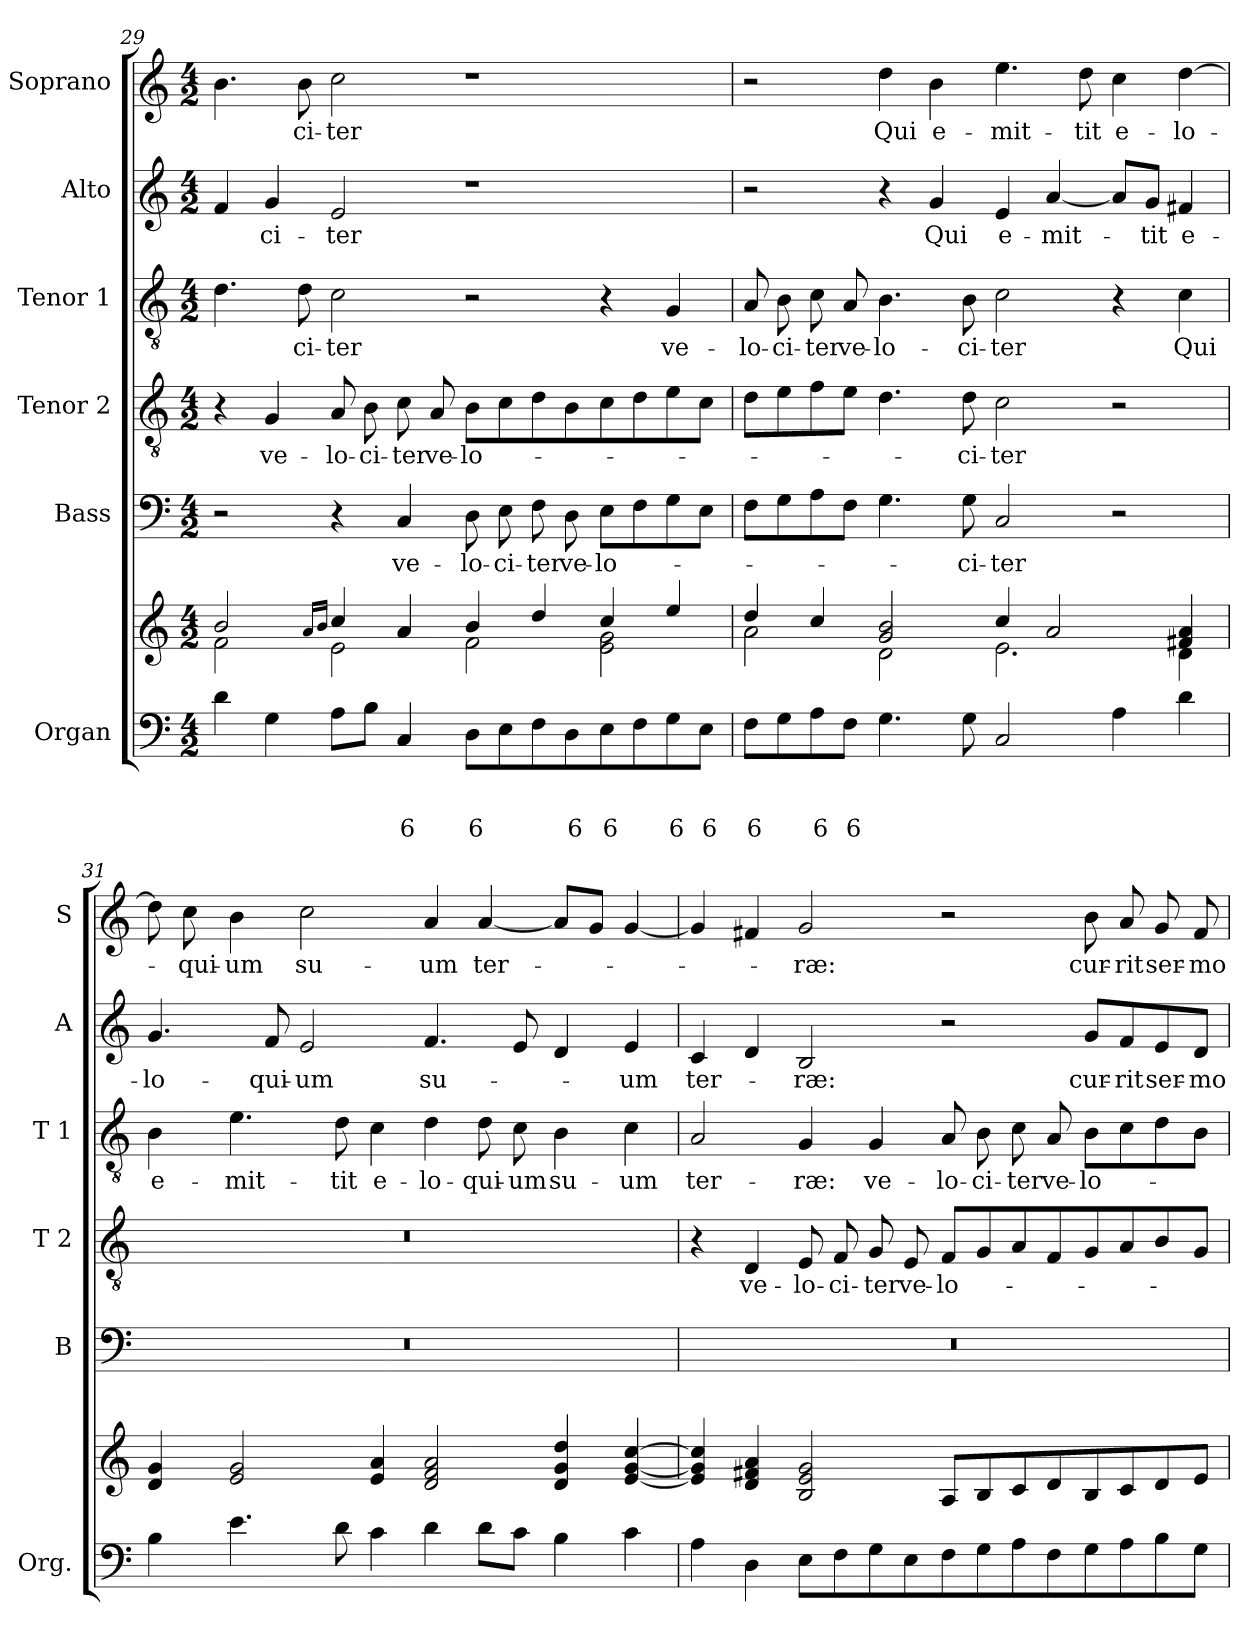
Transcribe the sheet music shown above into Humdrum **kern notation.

**kern	**text	**text	**text	**kern	**kern	**text	**kern	**text	**kern	**text	**kern	**text	**kern	**text
*part6	*part6	*part6	*part6	*part6	*part5	*part5	*part4	*part4	*part3	*part3	*part2	*part2	*part1	*part1
*staff7	*staff7	*staff7	*staff7	*staff6	*staff5	*staff5	*staff4	*staff4	*staff3	*staff3	*staff2	*staff2	*staff1	*staff1
*I"Organ	*	*	*	*	*I"Bass	*	*I"Tenor 2	*	*I"Tenor 1	*	*I"Alto	*	*I"Soprano	*
*I'Org.	*	*	*	*	*I'B	*	*I'T 2	*	*I'T 1	*	*I'A	*	*I'S	*
*clefF4	*	*	*	*clefG2	*clefF4	*	*clefGv2	*	*clefGv2	*	*clefG2	*	*clefG2	*
*k[]	*	*	*	*k[]	*k[]	*	*k[]	*	*k[]	*	*k[]	*	*k[]	*
*C:	*	*	*	*C:	*C:	*	*C:	*	*C:	*	*C:	*	*C:	*
*M4/2	*	*	*	*M4/2	*M4/2	*	*M4/2	*	*M4/2	*	*M4/2	*	*M4/2	*
=29	=29	=29	=29	=29	=29	=29	=29	=29	=29	=29	=29	=29	=29	=29
*	*	*	*	*^	*	*	*	*	*	*	*	*	*	*
4d\	.	.	.	2b!/	2f!\	2r	.	4r	.	4.d\	.	4f/	.	4.b\	.
!	!	!	!	!	!	!	!	!	!LO:LY:b	!	!	!	!LO:LY:b	!	!
4G\	.	.	.	.	.	.	.	4G/	ve-	.	.	4g/	-ci-	.	.
!	!	!	!	!	!	!	!	!	!	!	!LO:LY:b	!	!	!	!LO:LY:b
.	.	.	.	.	.	.	.	.	.	8d\	-ci-	.	.	8b\	-ci-
.	.	.	.	16qa/LL	.	.	.	.	.	.	.	.	.	.	.
.	.	.	.	16qb/JJ	.	.	.	.	.	.	.	.	.	.	.
!	!	!	!	!	!	!	!	!	!LO:LY:b	!	!LO:LY:b	!	!LO:LY:b	!	!LO:LY:b
8A\L	.	.	.	4cc!/	2e!\	4r	.	8A/	-lo-	2c\	-ter	2e/	-ter	2cc\	-ter
!	!	!	!	!	!	!	!	!	!LO:LY:b	!	!	!	!	!	!
8B\J	.	.	.	.	.	.	.	8B\	-ci-	.	.	.	.	.	.
!	!	!	!LO:LY:b	!	!	!	!LO:LY:b	!	!LO:LY:b	!	!	!	!	!	!
4C/	.	.	6	4a!/	.	4C/	ve-	8c\	-ter	.	.	.	.	.	.
!	!	!	!	!	!	!	!	!	!LO:LY:b	!	!	!	!	!	!
.	.	.	.	.	.	.	.	8A/	ve-	.	.	.	.	.	.
!	!	!	!LO:LY:b	!	!	!	!LO:LY:b	!	!LO:LY:b	!	!	!	!	!	!
8D\L	.	.	6	4b!/	2f!\	8D\	-lo-	8B\L	-lo-	2r	.	1r	.	1r	.
!	!	!	!	!	!	!	!LO:LY:b	!	!	!	!	!	!	!	!
8E\	.	.	.	.	.	8E\	-ci-	8c\	.	.	.	.	.	.	.
!	!	!	!	!	!	!	!LO:LY:b	!	!	!	!	!	!	!	!
8F\	.	.	.	4dd!/	.	8F\	-ter	8d\	.	.	.	.	.	.	.
!	!	!	!LO:LY:b	!	!	!	!LO:LY:b	!	!	!	!	!	!	!	!
8D\	.	.	6	.	.	8D\	ve-	8B\	.	.	.	.	.	.	.
!	!	!	!LO:LY:b	!	!	!	!LO:LY:b	!	!	!	!	!	!	!	!
8E\	.	.	6	4cc!/	2e!\ 2g!\	8E\L	-lo-	8c\	.	4r	.	.	.	.	.
8F\	.	.	.	.	.	8F\	.	8d\	.	.	.	.	.	.	.
!	!	!	!LO:LY:b	!	!	!	!	!	!	!	!LO:LY:b	!	!	!	!
8G\	.	.	6	4ee!/	.	8G\	.	8e\	.	4G/	ve-	.	.	.	.
!	!	!	!LO:LY:b	!	!	!	!	!	!	!	!	!	!	!	!
8E\J	.	.	6	.	.	8E\J	.	8c\J	.	.	.	.	.	.	.
!!LO:PB:g=z
=30	=30	=30	=30	=30	=30	=30	=30	=30	=30	=30	=30	=30	=30	=30	=30
!	!	!	!LO:LY:b	!	!	!	!	!	!	!	!LO:LY:b	!	!	!	!
8F\L	.	.	6	4dd!/	2a!\	8F\L	.	8d\L	.	8A/	-lo-	2r	.	2r	.
!	!	!	!	!	!	!	!	!	!	!	!LO:LY:b	!	!	!	!
8G\	.	.	.	.	.	8G\	.	8e\	.	8B\	-ci-	.	.	.	.
!	!	!	!LO:LY:b	!	!	!	!	!	!	!	!LO:LY:b	!	!	!	!
8A\	.	.	6	4cc!/	.	8A\	.	8f\	.	8c\	-ter	.	.	.	.
!	!	!	!LO:LY:b	!	!	!	!	!	!	!	!LO:LY:b	!	!	!	!
8F\J	.	.	6	.	.	8F\J	.	8e\J	.	8A/	ve-	.	.	.	.
!	!	!	!	!	!	!	!	!	!	!	!LO:LY:b	!	!	!	!LO:LY:b
4.G\	.	.	.	2g!/ 2b!/	2d!\	4.G\	.	4.d\	.	4.B\	-lo-	4r	.	4dd\	Qui
!	!	!	!	!	!	!	!	!	!	!	!	!	!LO:LY:b	!	!LO:LY:b
.	.	.	.	.	.	.	.	.	.	.	.	4g/	Qui	4b\	e-
!	!	!	!	!	!	!	!LO:LY:b	!	!LO:LY:b	!	!LO:LY:b	!	!	!	!
8G\	.	.	.	.	.	8G\	-ci-	8d\	-ci-	8B\	-ci-	.	.	.	.
!	!	!	!	!	!	!	!LO:LY:b	!	!LO:LY:b	!	!LO:LY:b	!	!LO:LY:b	!	!LO:LY:b
2C/	.	.	.	4cc!/	2.e!\	2C/	-ter	2c\	-ter	2c\	-ter	4e/	e-	4.ee\	-mit-
!	!	!	!	!	!	!	!	!	!	!	!	!	!LO:LY:b	!	!
.	.	.	.	2a!/	.	.	.	.	.	.	.	[4a/	-mit-	.	.
!	!	!	!	!	!	!	!	!	!	!	!	!	!	!	!LO:LY:b
.	.	.	.	.	.	.	.	.	.	.	.	.	.	8dd\	-tit
!	!	!	!	!	!	!	!	!	!	!	!	!	!	!	!LO:LY:b
4A\	.	.	.	.	.	2r	.	2r	.	4r	.	8a/L]	.	4cc\	e-
!	!	!	!	!	!	!	!	!	!	!	!	!	!LO:LY:b	!	!
.	.	.	.	.	.	.	.	.	.	.	.	8g/J	-tit	.	.
!	!	!	!	!	!	!	!	!	!	!	!LO:LY:b	!	!LO:LY:b	!	!LO:LY:b
4d\	.	.	.	4f#X!/ 4a!/	4d!\	.	.	.	.	4c\	Qui	4f#X/	e-	[4dd\	-lo-
=31	=31	=31	=31	=31	=31	=31	=31	=31	=31	=31	=31	=31	=31	=31	=31
!	!	!	!	!	!	!	!	!	!	!	!LO:LY:b	!	!LO:LY:b	!	!
*	*	*	*	*v	*v	*	*	*	*	*	*	*	*	*	*
4B\	.	.	.	4d!/ 4g!/	0r	.	0r	.	4B\	e-	4.g/	-lo-	8dd\]	.
!	!	!	!	!	!	!	!	!	!	!	!	!	!	!LO:LY:b
.	.	.	.	.	.	.	.	.	.	.	.	.	8cc\	-qui-
!	!	!	!	!	!	!	!	!	!	!LO:LY:b	!	!	!	!LO:LY:b
4.e\	.	.	.	2e!/ 2g!/	.	.	.	.	4.e\	-mit-	.	.	4b\	-um
!	!	!	!	!	!	!	!	!	!	!	!	!LO:LY:b	!	!
.	.	.	.	.	.	.	.	.	.	.	8f/	-qui-	.	.
!	!	!	!	!	!	!	!	!	!	!	!	!LO:LY:b	!	!LO:LY:b
.	.	.	.	.	.	.	.	.	.	.	2e/	-um	2cc\	su-
!	!	!	!	!	!	!	!	!	!	!LO:LY:b	!	!	!	!
8d\	.	.	.	.	.	.	.	.	8d\	-tit	.	.	.	.
!	!	!	!	!	!	!	!	!	!	!LO:LY:b	!	!	!	!
4c\	.	.	.	4e!/ 4a!/	.	.	.	.	4c\	e-	.	.	.	.
!	!	!	!	!	!	!	!	!	!	!LO:LY:b	!	!LO:LY:b	!	!LO:LY:b
4d\	.	.	.	2d!/ 2f!/ 2a!/	.	.	.	.	4d\	-lo-	4.f/	su-	4a/	-um
!	!	!	!	!	!	!	!	!	!	!LO:LY:b	!	!	!	!LO:LY:b
8d\L	.	.	.	.	.	.	.	.	8d\	-qui-	.	.	[4a/	ter-
!	!	!	!	!	!	!	!	!	!	!LO:LY:b	!	!	!	!
8c\J	.	.	.	.	.	.	.	.	8c\	-um	8e/	.	.	.
!	!	!	!	!	!	!	!	!	!	!LO:LY:b	!	!	!	!
4B\	.	.	.	4d!/ 4g!/ 4dd!/	.	.	.	.	4B\	su-	4d/	.	8a/L]	.
.	.	.	.	.	.	.	.	.	.	.	.	.	8g/J	.
!	!	!	!	!	!	!	!	!	!	!LO:LY:b	!	!LO:LY:b	!	!
4c\	.	.	.	[4e!/ [4g!/ [4cc!/	.	.	.	.	4c\	-um	4e/	-um	[4g/	.
!!LO:LB:g=z
=32	=32	=32	=32	=32	=32	=32	=32	=32	=32	=32	=32	=32	=32	=32
!	!	!	!	!	!	!	!	!	!	!LO:LY:b	!	!LO:LY:b	!	!
4A\	.	.	.	4e!/] 4g!/] 4cc!/]	0r	.	4r	.	2A/	ter-	4c/	ter-	4g/]	.
!	!	!	!	!	!	!	!	!LO:LY:b	!	!	!	!	!	!
4D\	.	.	.	4d!/ 4f#X!/ 4a!/	.	.	4D/	ve-	.	.	4d/	.	4f#X/	.
!	!	!	!	!	!	!	!	!LO:LY:b	!	!LO:LY:b	!	!LO:LY:b	!	!LO:LY:b
8E\L	.	.	.	2B!/ 2e!/ 2g!/	.	.	8E/	-lo-	4G/	-ræ:	2B/	-ræ:	2g/	-ræ:
!	!	!	!	!	!	!	!	!LO:LY:b	!	!	!	!	!	!
8F\	.	.	.	.	.	.	8F/	-ci-	.	.	.	.	.	.
!	!	!	!	!	!	!	!	!LO:LY:b	!	!LO:LY:b	!	!	!	!
8G\	.	.	.	.	.	.	8G/	-ter	4G/	ve-	.	.	.	.
!	!	!	!	!	!	!	!	!LO:LY:b	!	!	!	!	!	!
8E\	.	.	.	.	.	.	8E/	ve-	.	.	.	.	.	.
!	!	!	!	!	!	!	!	!LO:LY:b	!	!LO:LY:b	!	!	!	!
8F\	.	.	.	8A!/L	.	.	8F/L	-lo-	8A/	-lo-	2r	.	2r	.
!	!	!	!	!	!	!	!	!	!	!LO:LY:b	!	!	!	!
8G\	.	.	.	8B!/	.	.	8G/	.	8B\	-ci-	.	.	.	.
!	!	!	!	!	!	!	!	!	!	!LO:LY:b	!	!	!	!
8A\	.	.	.	8c!/	.	.	8A/	.	8c\	-ter	.	.	.	.
!	!	!	!	!	!	!	!	!	!	!LO:LY:b	!	!	!	!
8F\	.	.	.	8d!/	.	.	8F/	.	8A/	ve-	.	.	.	.
!	!	!	!	!	!	!	!	!	!	!LO:LY:b	!	!LO:LY:b	!	!LO:LY:b
8G\	.	.	.	8B!/	.	.	8G/	.	8B\L	-lo-	8g/L	cur-	8b\	cur-
!	!	!	!	!	!	!	!	!	!	!	!	!LO:LY:b	!	!LO:LY:b
8A\	.	.	.	8c!/	.	.	8A/	.	8c\	.	8f/	-rit	8a/	-rit
!	!	!	!	!	!	!	!	!	!	!	!	!LO:LY:b	!	!LO:LY:b
8B\	.	.	.	8d!/	.	.	8B/	.	8d\	.	8e/	ser-	8g/	ser-
!	!	!	!	!	!	!	!	!	!	!	!	!LO:LY:b	!	!LO:LY:b
8G\J	.	.	.	8e!/J	.	.	8G/J	.	8B\J	.	8d/J	-mo	8f#/	-mo
=	=	=	=	=	=	=	=	=	=	=	=	=	=	=
*-	*-	*-	*-	*-	*-	*-	*-	*-	*-	*-	*-	*-	*-	*-
